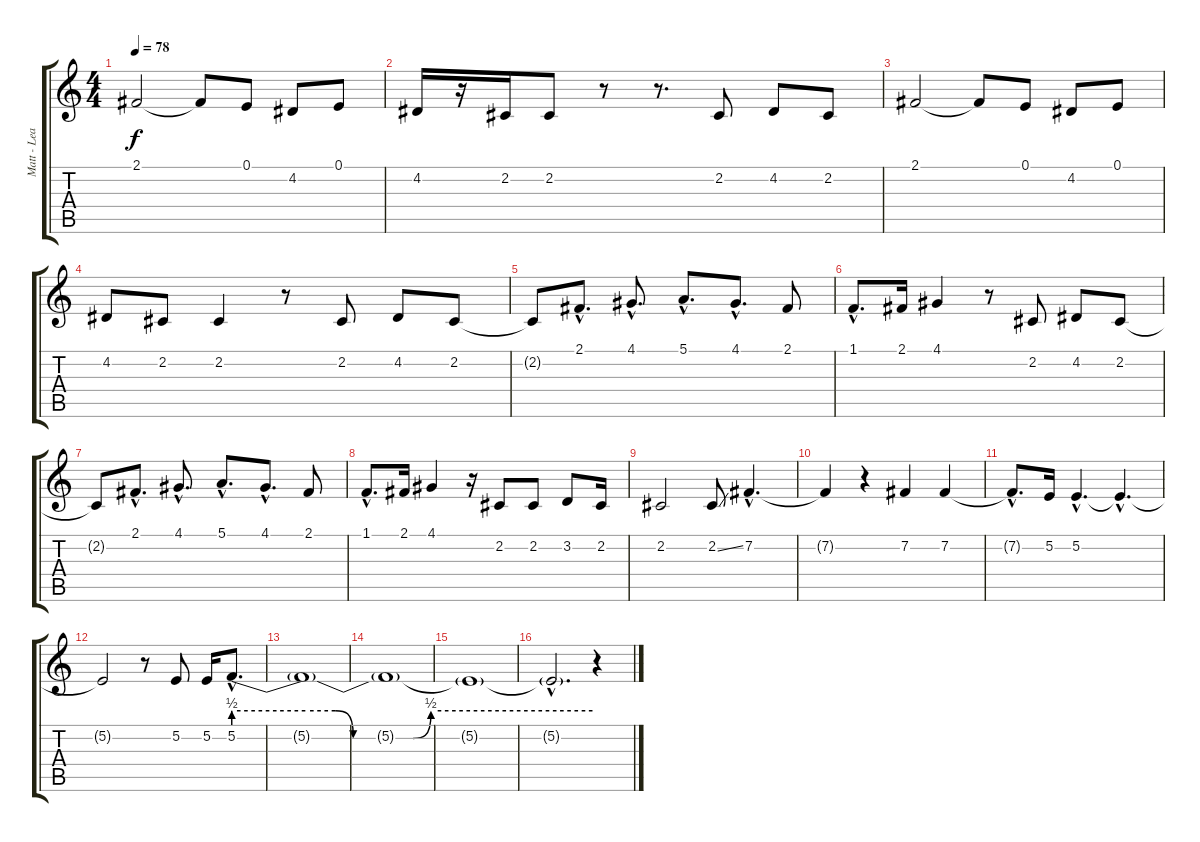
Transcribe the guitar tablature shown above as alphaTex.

\track ("Matt - Lead Vocals" "Matt - Lea") {instrument trumpet}
\staff {score tabs}
\tuning (E4 B3 G3 D3 A2 E2) {hide}
\ts (4 4)
\tempo 78
\clef g2
\ks c
2.1.2{dy f} 2.1{t}.8 0.1.8 4.2.8 0.1.8 |
4.2.16 r.16 2.2.16 2.2.8 r.8 r.8{d} 2.2.8 4.2.8 2.2.8 |
2.1.2 2.1{t}.8 0.1.8 4.2.8 0.1.8 |
4.2.8 2.2.8 2.2.4 r.8 2.2.8 4.2.8 2.2.8 |
2.2{t}.8 2.1{hac}.8{d} 4.1{hac}.8{d} 5.1{hac}.8{d} 4.1{hac}.8{d} 2.1.8 |
1.1{hac}.8{d} 2.1.16 4.1.4 r.8 2.2.8 4.2.8 2.2.8 |
2.2{t}.8 2.1{hac}.8{d} 4.1{hac}.8{d} 5.1{hac}.8{d} 4.1{hac}.8{d} 2.1.8 |
1.1{hac}.8{d} 2.1.16 4.1.4 r.16 2.2.8 2.2.8 3.2.8 2.2.16 |
2.2.2 2.2{ss}.8 7.2{hac}.4{d} |
7.2{t}.4 r.4 7.2.4 7.2.4 |
7.2{hac t}.8{d} 5.2.16 5.2{hac}.4{d} 5.2{hac t}.4{d} |
5.2{t}.2 r.8 5.2.8 5.2.16 5.2{be (custom 0 2 12 2 17 2 20 0 30 0 33 2 60 2) hac}.8{d} |
5.2{t}.1 |
5.2{t}.1 |
5.2{t}.1 |
5.2{hac t}.2{d} r.4
